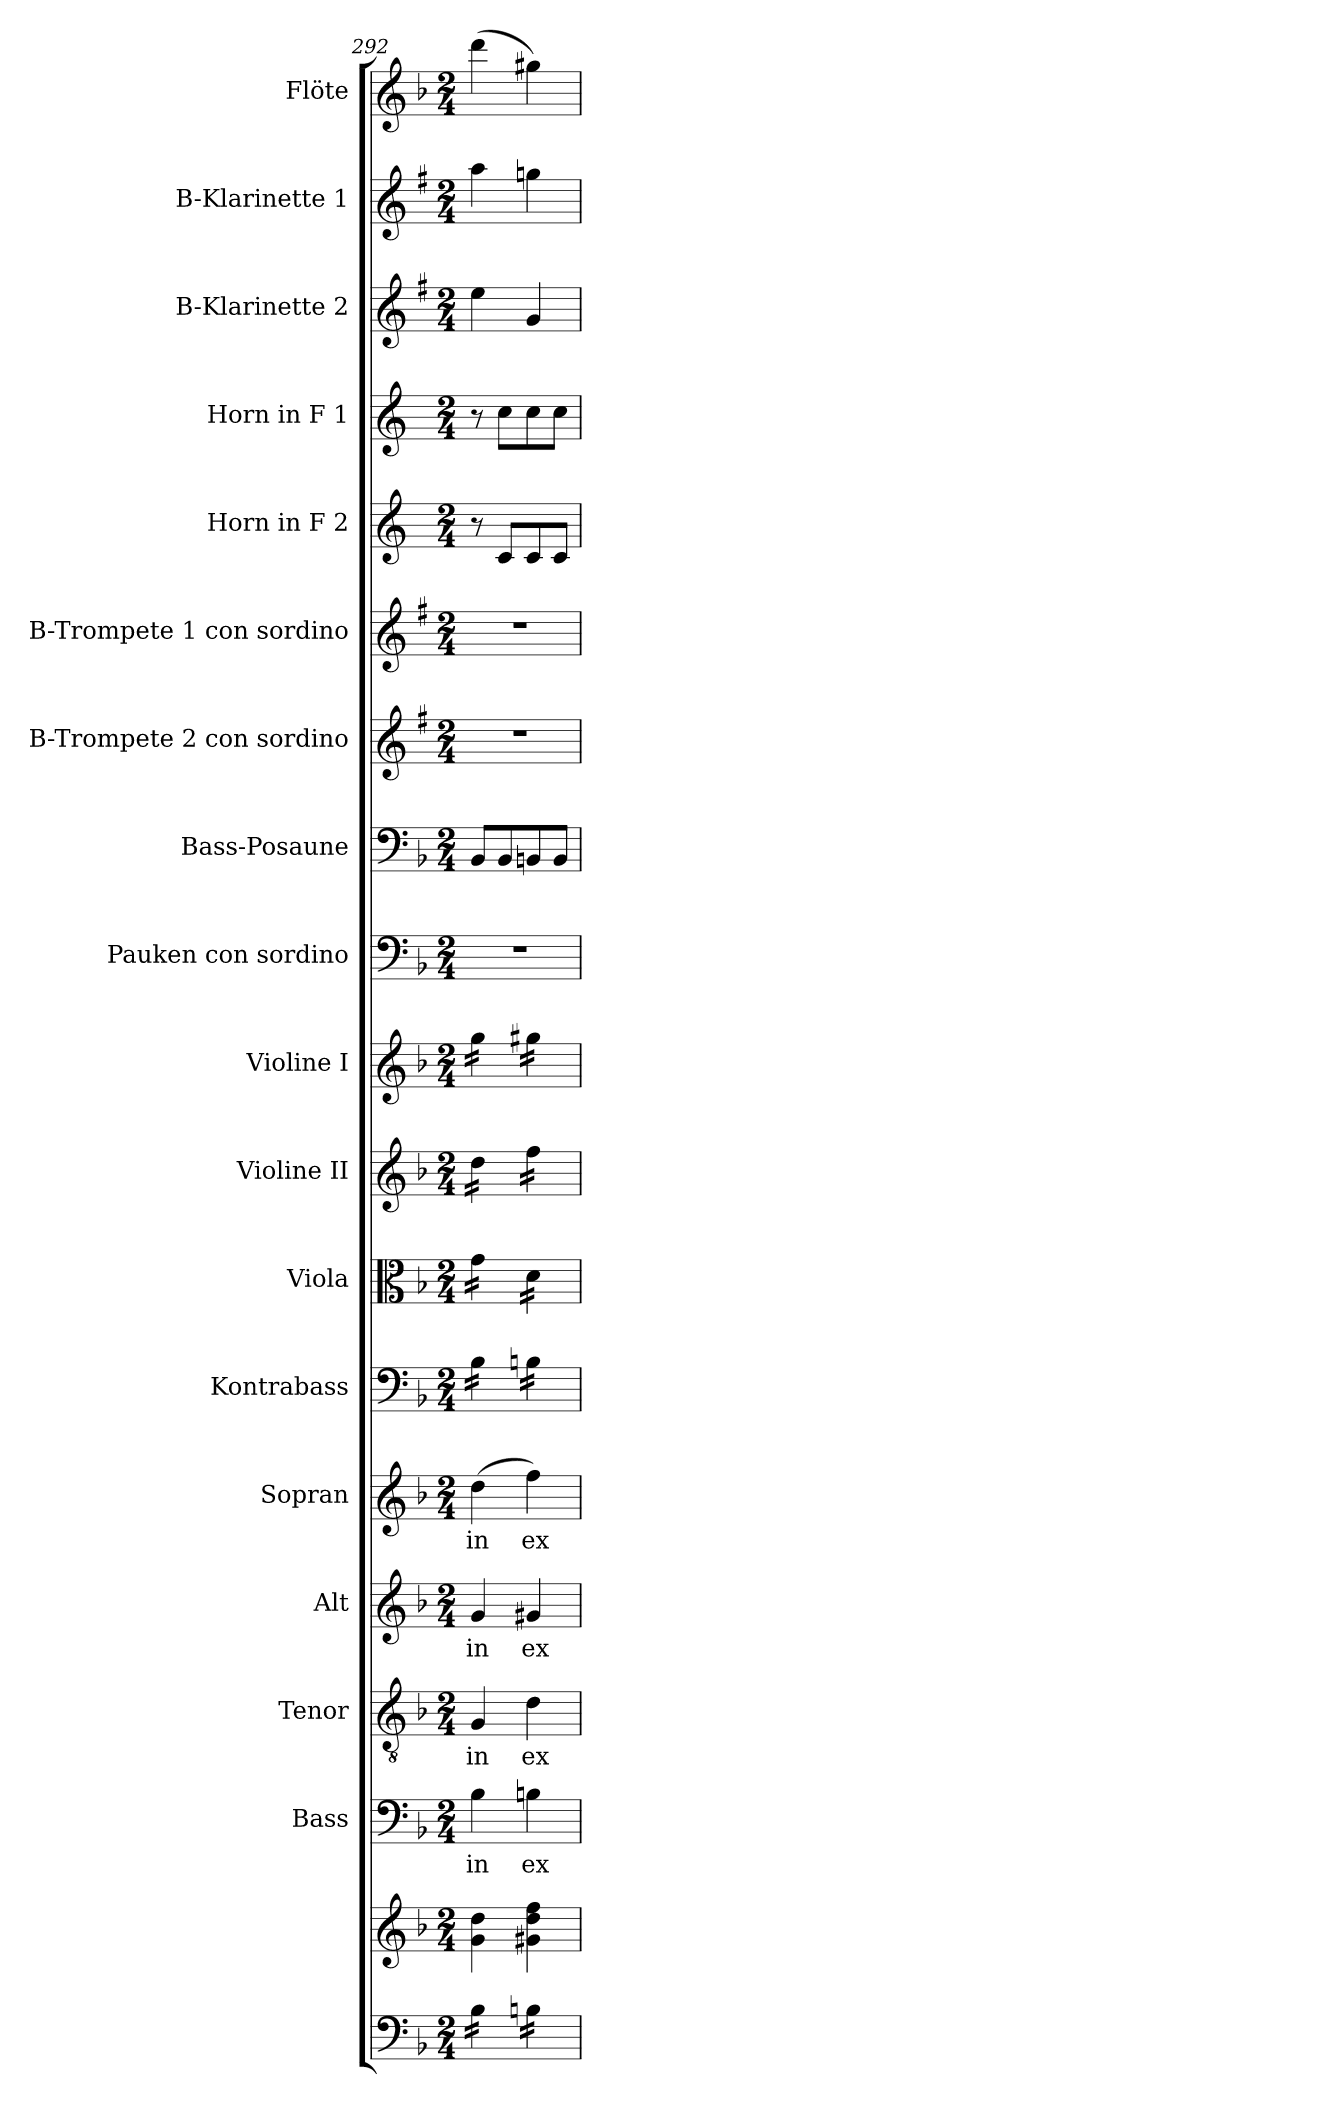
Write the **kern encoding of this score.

**kern	**kern	**kern	**text	**kern	**text	**kern	**text	**kern	**text	**kern	**kern	**kern	**kern	**kern	**kern	**kern	**kern	**kern	**kern	**kern	**kern	**kern
*part18	*part18	*part17	*part17	*part16	*part16	*part15	*part15	*part14	*part14	*part13	*part12	*part11	*part10	*part9	*part8	*part7	*part6	*part5	*part4	*part3	*part2	*part1
*staff19	*staff18	*staff17	*staff17	*staff16	*staff16	*staff15	*staff15	*staff14	*staff14	*staff13	*staff12	*staff11	*staff10	*staff9	*staff8	*staff7	*staff6	*staff5	*staff4	*staff3	*staff2	*staff1
*	*	*I"Bass	*	*I"Tenor	*	*I"Alt	*	*I"Sopran	*	*I"Kontrabass	*I"Viola	*I"Violine II	*I"Violine I	*I"Pauken con sordino	*I"Bass-Posaune	*I"B-Trompete 2 con sordino	*I"B-Trompete 1 con sordino	*I"Horn in F 2	*I"Horn in F 1	*I"B-Klarinette 2	*I"B-Klarinette 1	*I"Flöte
*	*	*I'B.	*	*I'T.	*	*I'A.	*	*I'S.	*	*I'Kb.	*I'Vla.	*I'Vl. II	*I'Vl. I	*I'Pk.	*I'B. Pos.	*I'B Trp. 2	*I'B Trp. 1	*	*	*I'B Kl. 2	*I'B Kl. 1	*I'Fl.
*clefF4	*clefG2	*clefF4	*	*clefGv2	*	*clefG2	*	*clefG2	*	*clefF4	*clefC3	*clefG2	*clefG2	*clefF4	*clefF4	*clefG2	*clefG2	*clefG2	*clefG2	*clefG2	*clefG2	*clefG2
*	*	*	*	*	*	*	*	*	*	*ITrd7c12	*	*	*	*	*	*ITrd1c2	*ITrd1c2	*ITrd4c7	*ITrd4c7	*ITrd1c2	*ITrd1c2	*
*k[b-]	*k[b-]	*k[b-]	*	*k[b-]	*	*k[b-]	*	*k[b-]	*	*k[b-]	*k[b-]	*k[b-]	*k[b-]	*k[b-]	*k[b-]	*k[b-]	*k[b-]	*k[b-]	*k[b-]	*k[b-]	*k[b-]	*k[b-]
*F:	*F:	*F:	*	*F:	*	*F:	*	*F:	*	*F:	*F:	*F:	*F:	*F:	*F:	*F:	*F:	*F:	*F:	*F:	*F:	*F:
*M2/4	*M2/4	*M2/4	*	*M2/4	*	*M2/4	*	*M2/4	*	*M2/4	*M2/4	*M2/4	*M2/4	*M2/4	*M2/4	*M2/4	*M2/4	*M2/4	*M2/4	*M2/4	*M2/4	*M2/4
=292	=292	=292	=292	=292	=292	=292	=292	=292	=292	=292	=292	=292	=292	=292	=292	=292	=292	=292	=292	=292	=292	=292
!	!	!	!LO:LY:b	!	!LO:LY:b	!	!LO:LY:b	!	!LO:LY:b	!	!	!	!	!	!	!	!	!	!	!	!	!
*tremolo	*	*	*	*	*	*	*	*	*	*	*	*	*	*	*	*	*	*	*	*	*	*
*	*	*	*	*	*	*	*	*	*	*tremolo	*	*	*	*	*	*	*	*	*	*	*	*
*	*	*	*	*	*	*	*	*	*	*	*tremolo	*	*	*	*	*	*	*	*	*	*	*
*	*	*	*	*	*	*	*	*	*	*	*	*tremolo	*	*	*	*	*	*	*	*	*	*
*	*	*	*	*	*	*	*	*	*	*	*	*	*tremolo	*	*	*	*	*	*	*	*	*
16B-\LL	4g\ 4dd\	4B-\	in	4G/	in	4g/	in	(>4dd\	in	16BB-\LL	16g\LL	16dd\LL	16gg\LL	2r	8BB-/L	2r	2r	8r	8r	4dd\	4gg\	(>4ddd\
16B-\	.	.	.	.	.	.	.	.	.	16BB-\	16g\	16dd\	16gg\	.	.	.	.	.	.	.	.	.
16B-\	.	.	.	.	.	.	.	.	.	16BB-\	16g\	16dd\	16gg\	.	8BB-/	.	.	8F/L	8f\L	.	.	.
16B-\JJ	.	.	.	.	.	.	.	.	.	16BB-\JJ	16g\JJ	16dd\JJ	16gg\JJ	.	.	.	.	.	.	.	.	.
!	!	!	!LO:LY:b	!	!LO:LY:b	!	!LO:LY:b	!	!LO:LY:b	!	!	!	!	!	!	!	!	!	!	!	!	!
16Bn\LL	4g#X\ 4dd\ 4ff\	4Bn\	ex-	4d\	ex-	4g#X/	ex-	4ff\)	ex-	16BBn\LL	16d\LL	16ff\LL	16gg#X\LL	.	8BBn/	.	.	8F/	8f\	4f/	4ffn\	4gg#X\)
16Bn\	.	.	.	.	.	.	.	.	.	16BBn\	16d\	16ff\	16gg#X\	.	.	.	.	.	.	.	.	.
16Bn\	.	.	.	.	.	.	.	.	.	16BBn\	16d\	16ff\	16gg#X\	.	8BB/J	.	.	8F/J	8f\J	.	.	.
16Bn\JJ	.	.	.	.	.	.	.	.	.	16BBn\JJ	16d\JJ	16ff\JJ	16gg#X\JJ	.	.	.	.	.	.	.	.	.
*	*	*	*	*	*	*	*	*	*	*	*	*	*Xtremolo	*	*	*	*	*	*	*	*	*
*	*	*	*	*	*	*	*	*	*	*	*	*Xtremolo	*	*	*	*	*	*	*	*	*	*
*	*	*	*	*	*	*	*	*	*	*	*Xtremolo	*	*	*	*	*	*	*	*	*	*	*
*	*	*	*	*	*	*	*	*	*	*Xtremolo	*	*	*	*	*	*	*	*	*	*	*	*
*Xtremolo	*	*	*	*	*	*	*	*	*	*	*	*	*	*	*	*	*	*	*	*	*	*
=	=	=	=	=	=	=	=	=	=	=	=	=	=	=	=	=	=	=	=	=	=	=
*-	*-	*-	*-	*-	*-	*-	*-	*-	*-	*-	*-	*-	*-	*-	*-	*-	*-	*-	*-	*-	*-	*-
